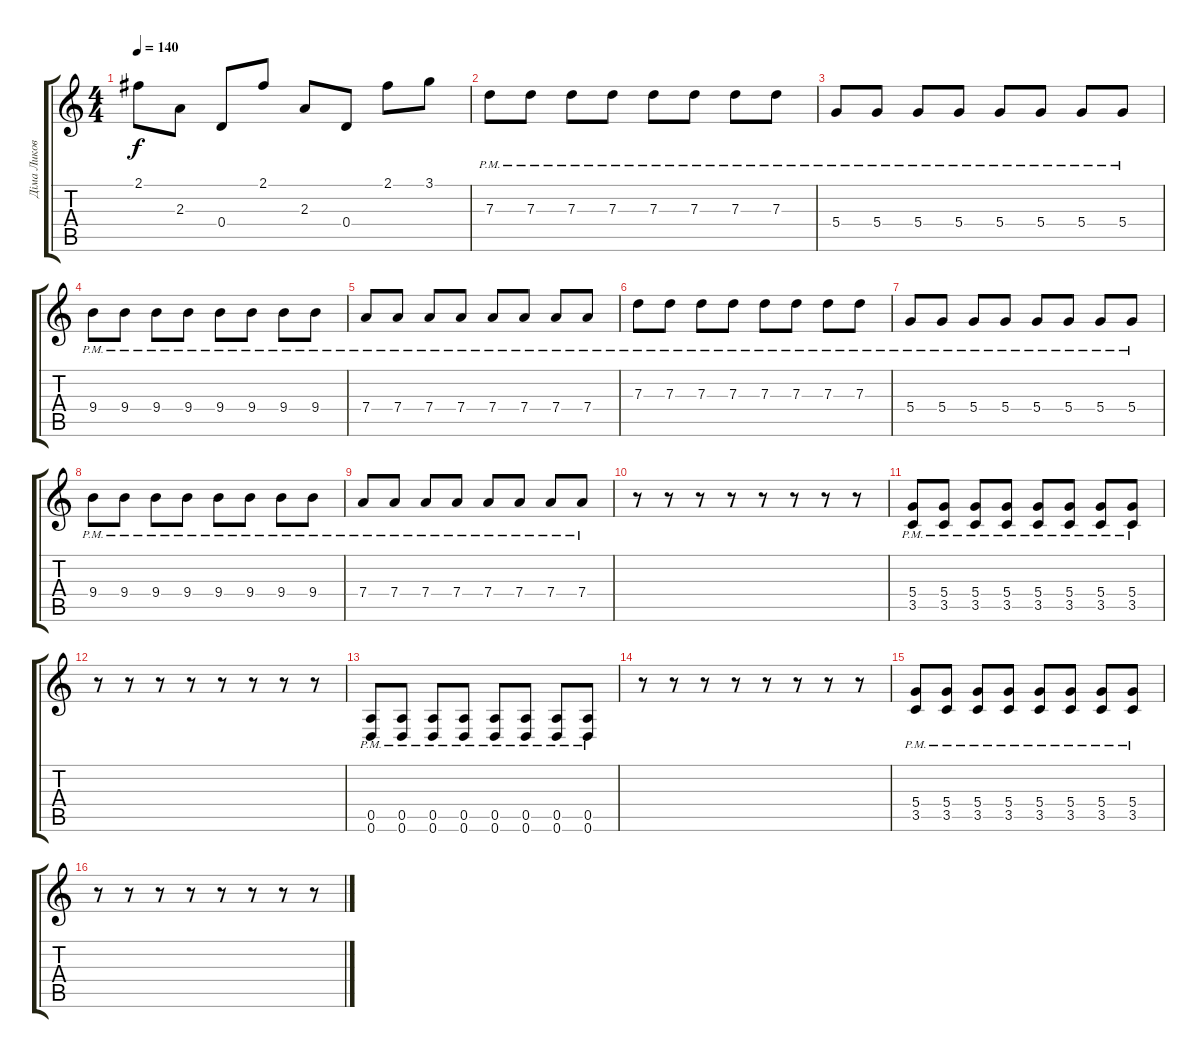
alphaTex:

\track ("Діма Ликов" "Діма Ликов") {instrument electricguitarclean}
\staff {score tabs}
\tuning (E4 B3 G3 D3 A2 D2) {hide}
\ts (4 4)
\tempo 140
\clef g2
\ks c
2.1.8{dy f} 2.3.8 0.4.8 2.1.8 2.3.8 0.4.8 2.1.8 3.1.8 |
7.3{pm}.8 7.3{pm}.8 7.3{pm}.8 7.3{pm}.8 7.3{pm}.8 7.3{pm}.8 7.3{pm}.8 7.3{pm}.8 |
5.4{pm}.8 5.4{pm}.8 5.4{pm}.8 5.4{pm}.8 5.4{pm}.8 5.4{pm}.8 5.4{pm}.8 5.4{pm}.8 |
9.4{pm}.8 9.4{pm}.8 9.4{pm}.8 9.4{pm}.8 9.4{pm}.8 9.4{pm}.8 9.4{pm}.8 9.4{pm}.8 |
7.4{pm}.8 7.4{pm}.8 7.4{pm}.8 7.4{pm}.8 7.4{pm}.8 7.4{pm}.8 7.4{pm}.8 7.4{pm}.8 |
7.3{pm}.8 7.3{pm}.8 7.3{pm}.8 7.3{pm}.8 7.3{pm}.8 7.3{pm}.8 7.3{pm}.8 7.3{pm}.8 |
5.4{pm}.8 5.4{pm}.8 5.4{pm}.8 5.4{pm}.8 5.4{pm}.8 5.4{pm}.8 5.4{pm}.8 5.4{pm}.8 |
9.4{pm}.8 9.4{pm}.8 9.4{pm}.8 9.4{pm}.8 9.4{pm}.8 9.4{pm}.8 9.4{pm}.8 9.4{pm}.8 |
7.4{pm}.8 7.4{pm}.8 7.4{pm}.8 7.4{pm}.8 7.4{pm}.8 7.4{pm}.8 7.4{pm}.8 7.4{pm}.8 |
r.8 r.8 r.8 r.8 r.8 r.8 r.8 r.8 |
(5.4{pm} 3.5{pm}).8 (5.4{pm} 3.5{pm}).8 (5.4{pm} 3.5{pm}).8 (5.4{pm} 3.5{pm}).8 (5.4{pm} 3.5{pm}).8 (5.4{pm} 3.5{pm}).8 (5.4{pm} 3.5{pm}).8 (5.4{pm} 3.5{pm}).8 |
r.8 r.8 r.8 r.8 r.8 r.8 r.8 r.8 |
(0.5{pm} 0.6{pm}).8 (0.5{pm} 0.6{pm}).8 (0.5{pm} 0.6{pm}).8 (0.5{pm} 0.6{pm}).8 (0.5{pm} 0.6{pm}).8 (0.5{pm} 0.6{pm}).8 (0.5{pm} 0.6{pm}).8 (0.5{pm} 0.6{pm}).8 |
r.8 r.8 r.8 r.8 r.8 r.8 r.8 r.8 |
(5.4{pm} 3.5{pm}).8 (5.4{pm} 3.5{pm}).8 (5.4{pm} 3.5{pm}).8 (5.4{pm} 3.5{pm}).8 (5.4{pm} 3.5{pm}).8 (5.4{pm} 3.5{pm}).8 (5.4{pm} 3.5{pm}).8 (5.4{pm} 3.5{pm}).8 |
r.8 r.8 r.8 r.8 r.8 r.8 r.8 r.8
